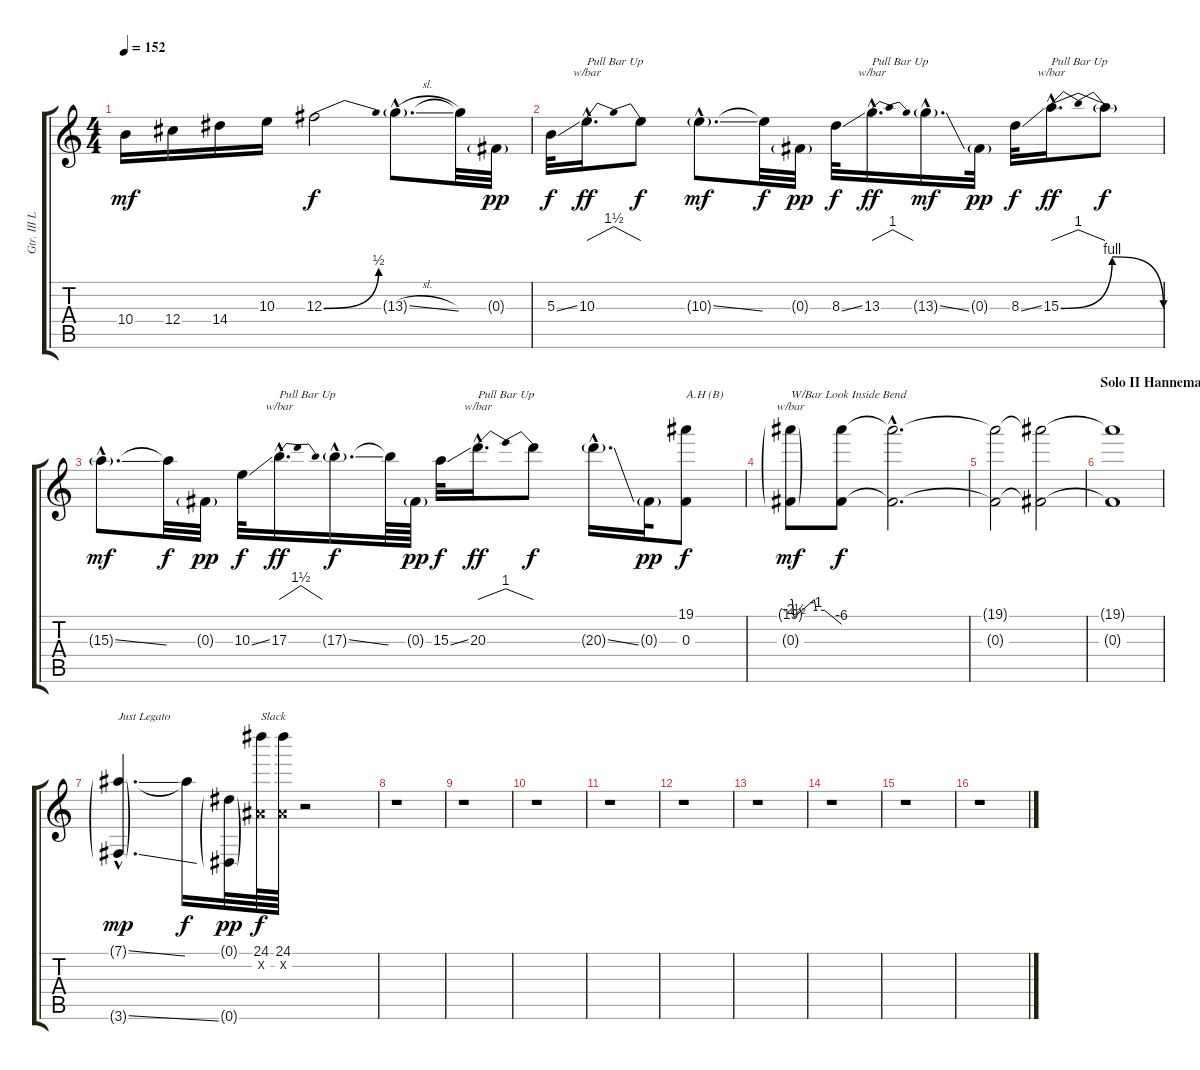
\track ("Gtr. III Lead" "Gtr. III L") {instrument overdrivenguitar}
\staff {score tabs}
\tuning (Eb4 Bb3 Gb3 Db3 Ab2 Eb2) {hide}
\ts (4 4)
\tempo 152
\clef g2
\ks c
10.4.16{dy mf} 12.4.16 14.4.16 10.3.16 12.3{be (bend 0 0 60 2)}.2{dy f} 13.3{sl g hac}.8{d} 13.3{t}.32 0.3{g}.32{dy pp} |
5.3{ss}.32{dy f} 10.3{hac}.16{d tbe (dip default 0 0 30 6 60 0) txt "Pull Bar Up" dy ff} 10.3{t}.8{dy f} 10.3{ss g hac}.8{d dy mf} 10.3{t}.32{dy f} 0.3{g}.32{dy pp} 8.3{ss}.32{dy f} 13.3{hac}.16{d tbe (dip default 0 0 30 4 60 0) txt "Pull Bar Up" dy ff} 13.3{ss g hac}.16{d dy mf} 0.3{g}.32{dy pp} 8.3{ss}.32{dy f} 15.3{be (bendrelease 0 0 30 4 30 4 60 0) hac}.16{d tbe (dip default 0 0 30 4 60 0) txt "Pull Bar Up" dy ff} 15.3{t}.8{dy f} |
15.3{ss g hac}.8{d dy mf} 15.3{t}.32{dy f} 0.3{g}.32{dy pp} 10.3{ss}.32{dy f} 17.3{hac}.16{d tbe (dip default 0 0 30 6 60 0) txt "Pull Bar Up" dy ff} 17.3{ss g hac}.16{d dy f} 17.3{t}.64 0.3{g}.64{dy pp} 15.3{ss}.32{dy f} 20.3{hac}.16{d tbe (dip default 0 0 30 4 60 0) txt "Pull Bar Up" dy ff} 20.3{t}.8{dy f} 20.3{ss g hac}.16{d} 0.3{g}.32{dy pp} (19.1 0.3).8{txt "A.H (B)" dy f} |
(19.1{g} 0.3{g}).8{tbe (custom default 0 0 2 0 4 -10 28 0 30 -4 40 -4 60 -24) txt "W/Bar Look Inside Bend" dy mf} (19.1{t} 0.3{t}).8{dy f} (19.1{hac t} 0.3{hac t}).2{d} |
(19.1{t} 0.3{t}).2 (19.1{t} 0.3{t}).2 |
\section ("" "Solo II Hanneman")
(19.1{t} 0.3{t}).1 |
(7.1{ss g hac} 3.6{ss g hac}).4{d txt "Just Legato" dy mp volume 2} 7.1{t}.16{dy f} (0.1{g} 0.6{g}).32{dy pp} (24.1 0.2{x}).64{txt "Slack" dy f} (24.1 0.2{x}).64 r.2 |
r.1{volume 16} |
r.1 |
r.1 |
r.1 |
r.1 |
r.1 |
r.1 |
r.1 |
r.1
